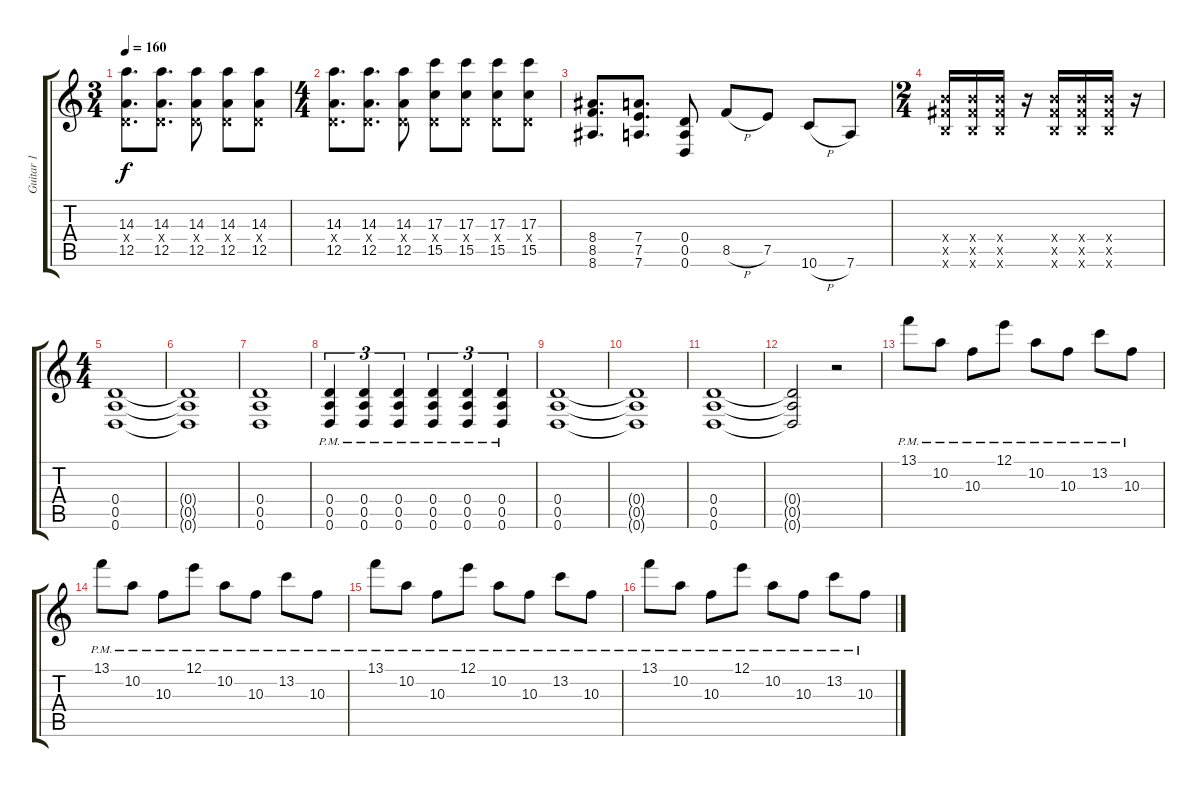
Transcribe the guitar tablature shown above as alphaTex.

\track ("Guitar 1" "Guitar 1") {instrument distortionguitar}
\staff {score tabs}
\tuning (E4 B3 G3 D3 A2 D2) {hide}
\ts (3 4)
\tempo 160
\clef g2
\ks c
(14.3 0.4{x} 12.5).8{d dy f} (14.3 0.4{x} 12.5).8{d} (14.3 0.4{x} 12.5).8 (14.3 0.4{x} 12.5).8 (14.3 0.4{x} 12.5).8 |
\ts (4 4)
(14.3 0.4{x} 12.5).8{d} (14.3 0.4{x} 12.5).8{d} (14.3 0.4{x} 12.5).8 (17.3 0.4{x} 15.5).8 (17.3 0.4{x} 15.5).8 (17.3 0.4{x} 15.5).8 (17.3 0.4{x} 15.5).8 |
(8.4 8.5 8.6).8{d} (7.4 7.5 7.6).8{d} (0.4 0.5 0.6).8 8.5{h}.8 7.5.8 10.6{h}.8 7.6.8 |
\ts (2 4)
(9.4{x} 9.5{x} 9.6{x}).16 (9.4{x} 9.5{x} 9.6{x}).16 (9.4{x} 9.5{x} 9.6{x}).16 r.16 (9.4{x} 9.5{x} 9.6{x}).16 (9.4{x} 9.5{x} 9.6{x}).16 (9.4{x} 9.5{x} 9.6{x}).16 r.16 |
\ts (4 4)
(0.4 0.5 0.6).1 |
(0.4{t} 0.5{t} 0.6{t}).1 |
(0.4 0.5 0.6).1 |
(0.4{pm} 0.5{pm} 0.6{pm}).4{tu (3 2)} (0.4{pm} 0.5{pm} 0.6{pm}).4{tu (3 2)} (0.4{pm} 0.5{pm} 0.6{pm}).4{tu (3 2)} (0.4{pm} 0.5{pm} 0.6{pm}).4{tu (3 2)} (0.4{pm} 0.5{pm} 0.6{pm}).4{tu (3 2)} (0.4{pm} 0.5{pm} 0.6{pm}).4{tu (3 2)} |
(0.4 0.5 0.6).1 |
(0.4{t} 0.5{t} 0.6{t}).1 |
(0.4 0.5 0.6).1 |
(0.4{t} 0.5{t} 0.6{t}).2 r.2 |
13.1{pm}.8 10.2{pm}.8 10.3{pm}.8 12.1{pm}.8 10.2{pm}.8 10.3{pm}.8 13.2{pm}.8 10.3{pm}.8 |
13.1{pm}.8 10.2{pm}.8 10.3{pm}.8 12.1{pm}.8 10.2{pm}.8 10.3{pm}.8 13.2{pm}.8 10.3{pm}.8 |
13.1{pm}.8 10.2{pm}.8 10.3{pm}.8 12.1{pm}.8 10.2{pm}.8 10.3{pm}.8 13.2{pm}.8 10.3{pm}.8 |
13.1{pm}.8 10.2{pm}.8 10.3{pm}.8 12.1{pm}.8 10.2{pm}.8 10.3{pm}.8 13.2{pm}.8 10.3{pm}.8
